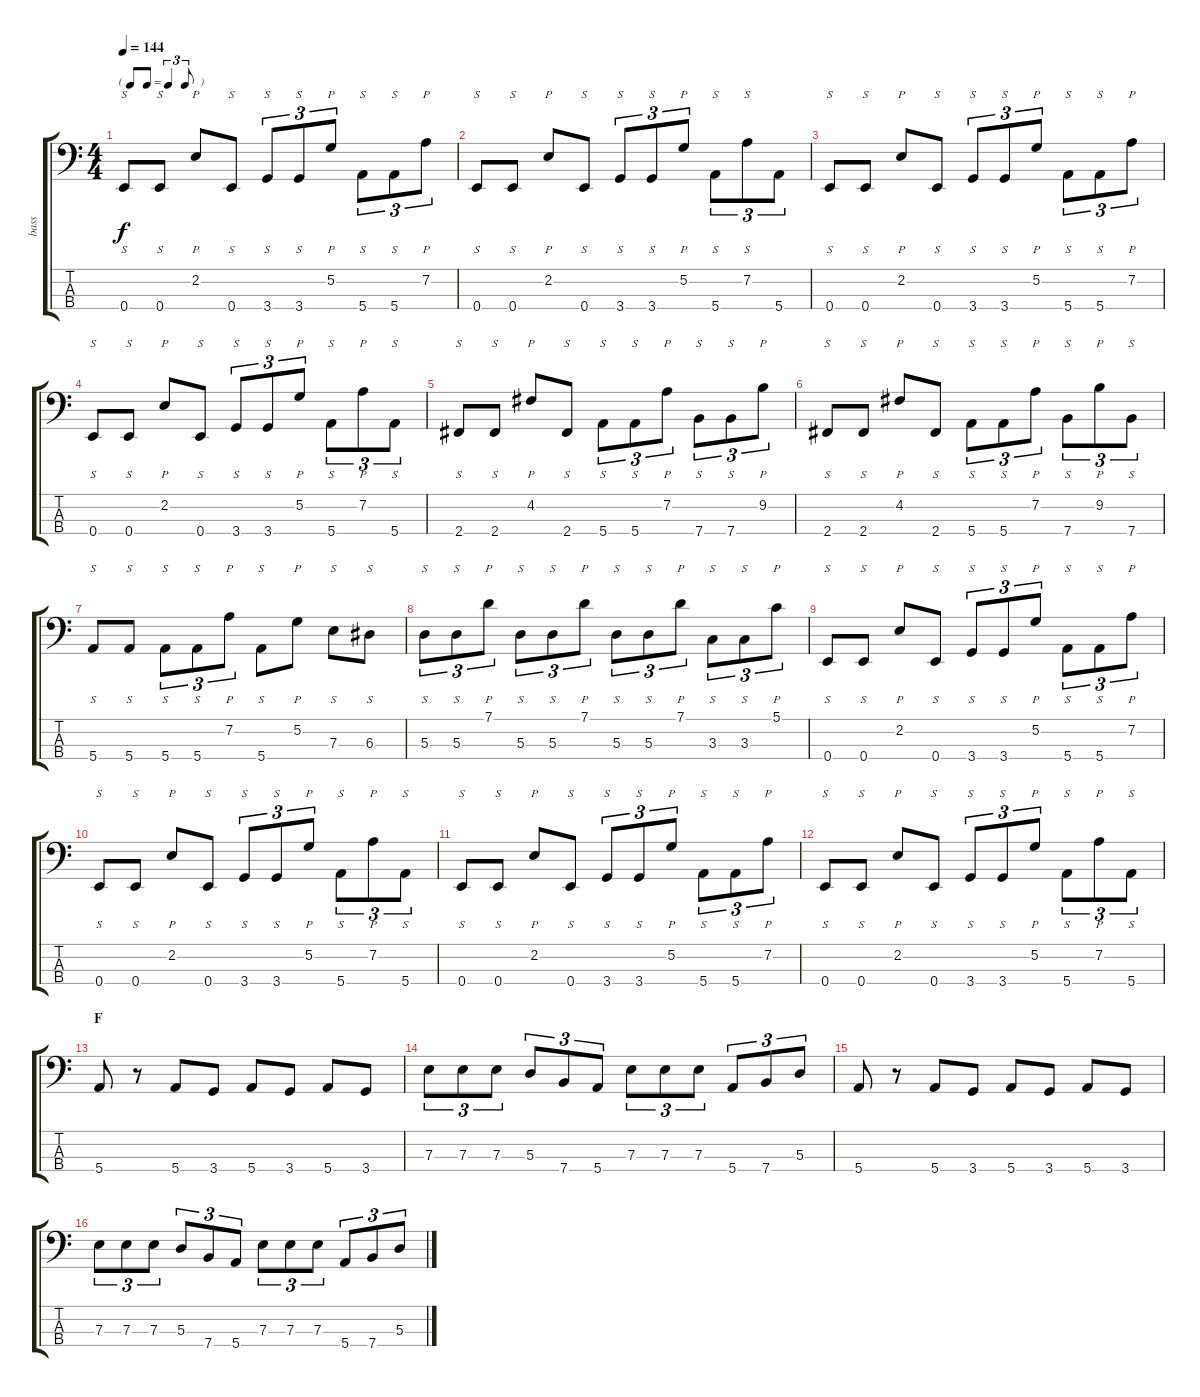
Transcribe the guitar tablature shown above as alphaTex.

\track ("bass" "bass") {instrument slapbass1}
\staff {score tabs}
\tuning (G2 D2 A1 E1) {hide}
\ts (4 4)
\tf triplet8th
\tempo 144
\clef f4
\ks c
0.4.8{s dy f} 0.4.8{s} 2.2.8{p} 0.4.8{s} 3.4.8{s tu (3 2)} 3.4.8{s tu (3 2)} 5.2.8{p tu (3 2)} 5.4.8{s tu (3 2)} 5.4.8{s tu (3 2)} 7.2.8{p tu (3 2)} |
0.4.8{s} 0.4.8{s} 2.2.8{p} 0.4.8{s} 3.4.8{s tu (3 2)} 3.4.8{s tu (3 2)} 5.2.8{p tu (3 2)} 5.4.8{s tu (3 2)} 7.2.8{s tu (3 2)} 5.4.8{tu (3 2)} |
0.4.8{s} 0.4.8{s} 2.2.8{p} 0.4.8{s} 3.4.8{s tu (3 2)} 3.4.8{s tu (3 2)} 5.2.8{p tu (3 2)} 5.4.8{s tu (3 2)} 5.4.8{s tu (3 2)} 7.2.8{p tu (3 2)} |
0.4.8{s} 0.4.8{s} 2.2.8{p} 0.4.8{s} 3.4.8{s tu (3 2)} 3.4.8{s tu (3 2)} 5.2.8{p tu (3 2)} 5.4.8{s tu (3 2)} 7.2.8{p tu (3 2)} 5.4.8{s tu (3 2)} |
2.4.8{s} 2.4.8{s} 4.2.8{p} 2.4.8{s} 5.4.8{s tu (3 2)} 5.4.8{s tu (3 2)} 7.2.8{p tu (3 2)} 7.4.8{s tu (3 2)} 7.4.8{s tu (3 2)} 9.2.8{p tu (3 2)} |
2.4.8{s} 2.4.8{s} 4.2.8{p} 2.4.8{s} 5.4.8{s tu (3 2)} 5.4.8{s tu (3 2)} 7.2.8{p tu (3 2)} 7.4.8{s tu (3 2)} 9.2.8{p tu (3 2)} 7.4.8{s tu (3 2)} |
5.4.8{s} 5.4.8{s} 5.4.8{s tu (3 2)} 5.4.8{s tu (3 2)} 7.2.8{p tu (3 2)} 5.4.8{s} 5.2.8{p} 7.3.8{s} 6.3.8{s} |
5.3.8{s tu (3 2)} 5.3.8{s tu (3 2)} 7.1.8{p tu (3 2)} 5.3.8{s tu (3 2)} 5.3.8{s tu (3 2)} 7.1.8{p tu (3 2)} 5.3.8{s tu (3 2)} 5.3.8{s tu (3 2)} 7.1.8{p tu (3 2)} 3.3.8{s tu (3 2)} 3.3.8{s tu (3 2)} 5.1.8{p tu (3 2)} |
0.4.8{s} 0.4.8{s} 2.2.8{p} 0.4.8{s} 3.4.8{s tu (3 2)} 3.4.8{s tu (3 2)} 5.2.8{p tu (3 2)} 5.4.8{s tu (3 2)} 5.4.8{s tu (3 2)} 7.2.8{p tu (3 2)} |
0.4.8{s} 0.4.8{s} 2.2.8{p} 0.4.8{s} 3.4.8{s tu (3 2)} 3.4.8{s tu (3 2)} 5.2.8{p tu (3 2)} 5.4.8{s tu (3 2)} 7.2.8{p tu (3 2)} 5.4.8{s tu (3 2)} |
0.4.8{s} 0.4.8{s} 2.2.8{p} 0.4.8{s} 3.4.8{s tu (3 2)} 3.4.8{s tu (3 2)} 5.2.8{p tu (3 2)} 5.4.8{s tu (3 2)} 5.4.8{s tu (3 2)} 7.2.8{p tu (3 2)} |
0.4.8{s} 0.4.8{s} 2.2.8{p} 0.4.8{s} 3.4.8{s tu (3 2)} 3.4.8{s tu (3 2)} 5.2.8{p tu (3 2)} 5.4.8{s tu (3 2)} 7.2.8{p tu (3 2)} 5.4.8{s tu (3 2)} |
\section ("" "F")
5.4.8{instrument electricbassfinger} r.8 5.4.8 3.4.8 5.4.8 3.4.8 5.4.8 3.4.8 |
7.3.8{tu (3 2)} 7.3.8{tu (3 2)} 7.3.8{tu (3 2)} 5.3.8{tu (3 2)} 7.4.8{tu (3 2)} 5.4.8{tu (3 2)} 7.3.8{tu (3 2)} 7.3.8{tu (3 2)} 7.3.8{tu (3 2)} 5.4.8{tu (3 2)} 7.4.8{tu (3 2)} 5.3.8{tu (3 2)} |
5.4.8 r.8 5.4.8 3.4.8 5.4.8 3.4.8 5.4.8 3.4.8 |
7.3.8{tu (3 2)} 7.3.8{tu (3 2)} 7.3.8{tu (3 2)} 5.3.8{tu (3 2)} 7.4.8{tu (3 2)} 5.4.8{tu (3 2)} 7.3.8{tu (3 2)} 7.3.8{tu (3 2)} 7.3.8{tu (3 2)} 5.4.8{tu (3 2)} 7.4.8{tu (3 2)} 5.3.8{tu (3 2)}
